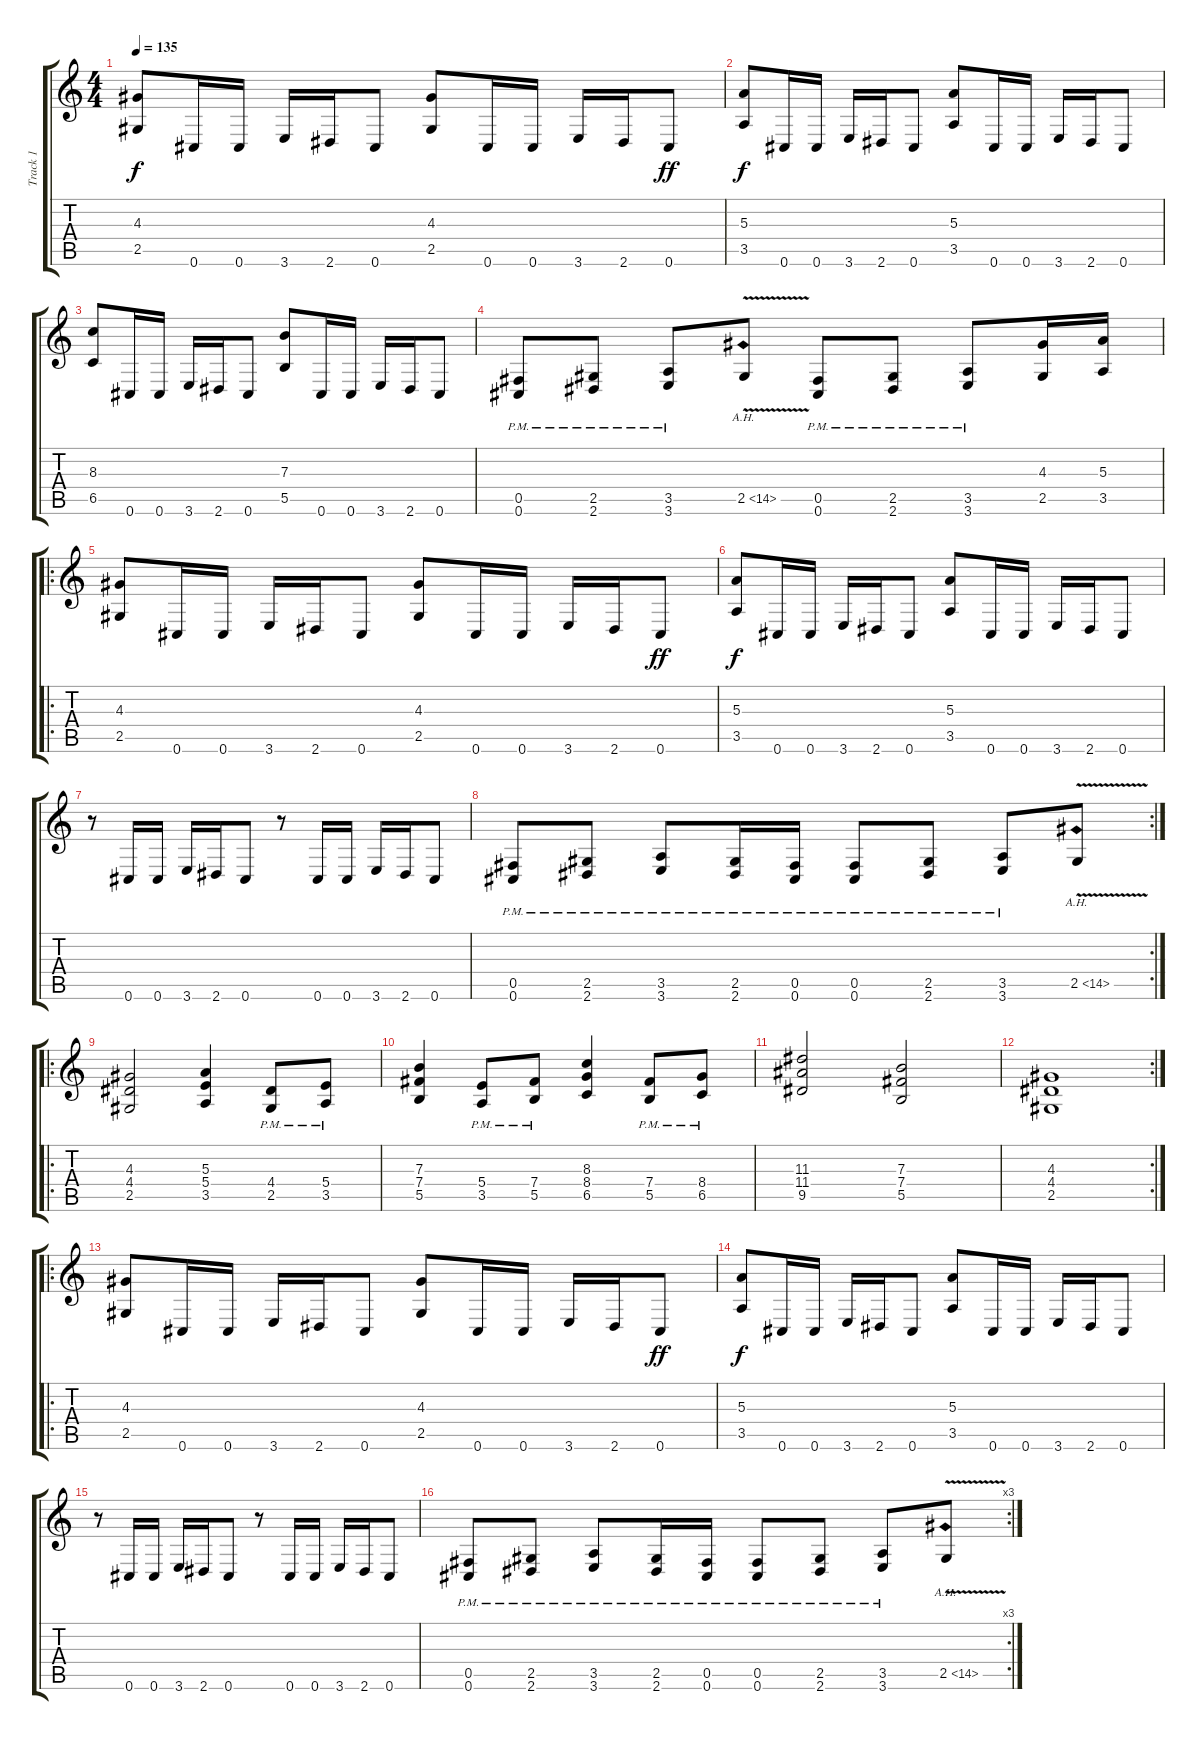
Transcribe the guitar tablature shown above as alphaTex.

\track ("Track 1" "Track 1") {instrument distortionguitar}
\staff {score tabs}
\tuning (Db4 Ab3 E3 B2 Gb2 Db2) {hide}
\ts (4 4)
\tempo 135
\clef g2
\ks c
(4.3 2.5).8{dy f instrument distortionguitar} 0.6.16 0.6.16 3.6.16 2.6.16 0.6.8 (4.3 2.5).8 0.6.16 0.6.16 3.6.16 2.6.16 0.6.8{dy ff} |
(5.3 3.5).8{dy f} 0.6.16 0.6.16 3.6.16 2.6.16 0.6.8 (5.3 3.5).8 0.6.16 0.6.16 3.6.16 2.6.16 0.6.8 |
(8.3 6.5).8 0.6.16 0.6.16 3.6.16 2.6.16 0.6.8 (7.3 5.5).8 0.6.16 0.6.16 3.6.16 2.6.16 0.6.8 |
(0.5{pm} 0.6{pm}).8 (2.5{pm} 2.6{pm}).8 (3.5{pm} 3.6{pm}).8 2.5{ah 12 v}.8 (0.5{pm} 0.6{pm}).8 (2.5{pm} 2.6{pm}).8 (3.5{pm} 3.6{pm}).8 (4.3 2.5).16 (5.3 3.5).16 |
\ro
(4.3 2.5).8 0.6.16 0.6.16 3.6.16 2.6.16 0.6.8 (4.3 2.5).8 0.6.16 0.6.16 3.6.16 2.6.16 0.6.8{dy ff} |
(5.3 3.5).8{dy f} 0.6.16 0.6.16 3.6.16 2.6.16 0.6.8 (5.3 3.5).8 0.6.16 0.6.16 3.6.16 2.6.16 0.6.8 |
r.8 0.6.16 0.6.16 3.6.16 2.6.16 0.6.8 r.8 0.6.16 0.6.16 3.6.16 2.6.16 0.6.8 |
\rc 2
(0.5{pm} 0.6{pm}).8 (2.5{pm} 2.6{pm}).8 (3.5{pm} 3.6{pm}).8 (2.5{pm} 2.6{pm}).16 (0.5{pm} 0.6{pm}).16 (0.5{pm} 0.6{pm}).8 (2.5{pm} 2.6{pm}).8 (3.5{pm} 3.6{pm}).8 2.5{ah 12 v}.8 |
\ro
(4.3 4.4 2.5).2 (5.3 5.4 3.5).4 (4.4{pm} 2.5{pm}).8 (5.4{pm} 3.5{pm}).8 |
(7.3 7.4 5.5).4 (5.4{pm} 3.5{pm}).8 (7.4{pm} 5.5{pm}).8 (8.3 8.4 6.5).4 (7.4{pm} 5.5{pm}).8 (8.4{pm} 6.5{pm}).8 |
(11.3 11.4 9.5).2 (7.3 7.4 5.5).2 |
\rc 2
(4.3 4.4 2.5).1 |
\ro
(4.3 2.5).8 0.6.16 0.6.16 3.6.16 2.6.16 0.6.8 (4.3 2.5).8 0.6.16 0.6.16 3.6.16 2.6.16 0.6.8{dy ff} |
(5.3 3.5).8{dy f} 0.6.16 0.6.16 3.6.16 2.6.16 0.6.8 (5.3 3.5).8 0.6.16 0.6.16 3.6.16 2.6.16 0.6.8 |
r.8 0.6.16 0.6.16 3.6.16 2.6.16 0.6.8 r.8 0.6.16 0.6.16 3.6.16 2.6.16 0.6.8 |
\rc 3
(0.5{pm} 0.6{pm}).8 (2.5{pm} 2.6{pm}).8 (3.5{pm} 3.6{pm}).8 (2.5{pm} 2.6{pm}).16 (0.5{pm} 0.6{pm}).16 (0.5{pm} 0.6{pm}).8 (2.5{pm} 2.6{pm}).8 (3.5{pm} 3.6{pm}).8 2.5{ah 12 v}.8
